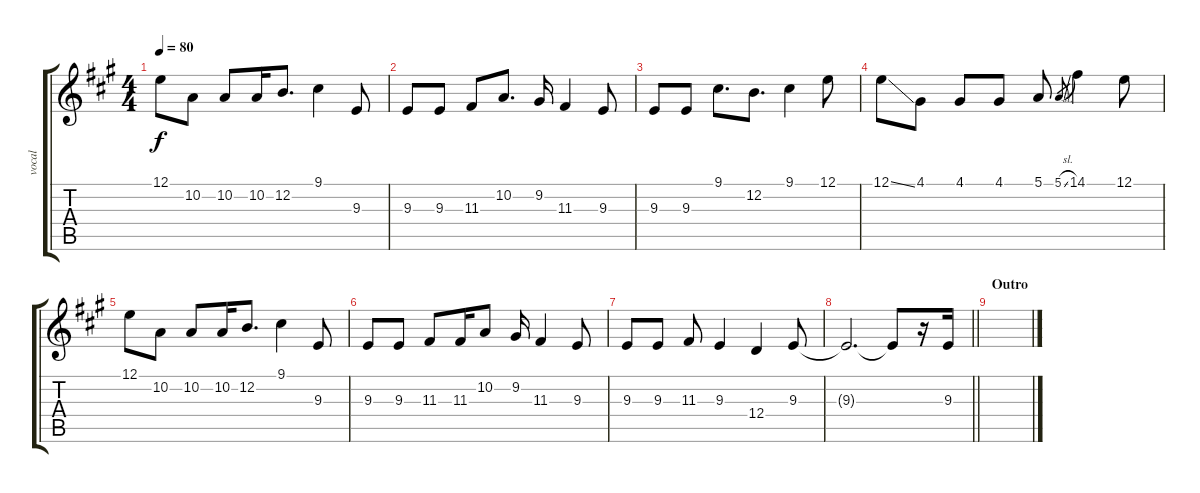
\track ("vocal" "vocal") {instrument synthvoice}
\staff {score tabs}
\tuning (E4 B3 G3 D3 A2 E2) {hide}
\ts (4 4)
\tempo 80
\clef g2
\ks a
12.1.8{dy f} 10.2.8 10.2.8 10.2.16 12.2.8{d} 9.1.4 9.3.8 |
9.3.8 9.3.8 11.3.8 10.2.8{d} 9.2.16 11.3.4 9.3.8 |
9.3.8 9.3.8 9.1.8{d} 12.2.8{d} 9.1.4 12.1.8 |
12.1{ss}.8 4.1.8 4.1.8 4.1.8 5.1.8 5.1{sl}.8{gr} 14.1.4 12.1.8 |
12.1.8 10.2.8 10.2.8 10.2.16 12.2.8{d} 9.1.4 9.3.8 |
9.3.8 9.3.8 11.3.8 11.3.16 10.2.8 9.2.16 11.3.4 9.3.8 |
9.3.8 9.3.8 11.3.8 9.3.4 12.4.4 9.3.8 |
\barLineRight lightlight
9.3{t}.2{d} 9.3{t}.8 r.16 9.3.16 |
\section ("" "Outro")
